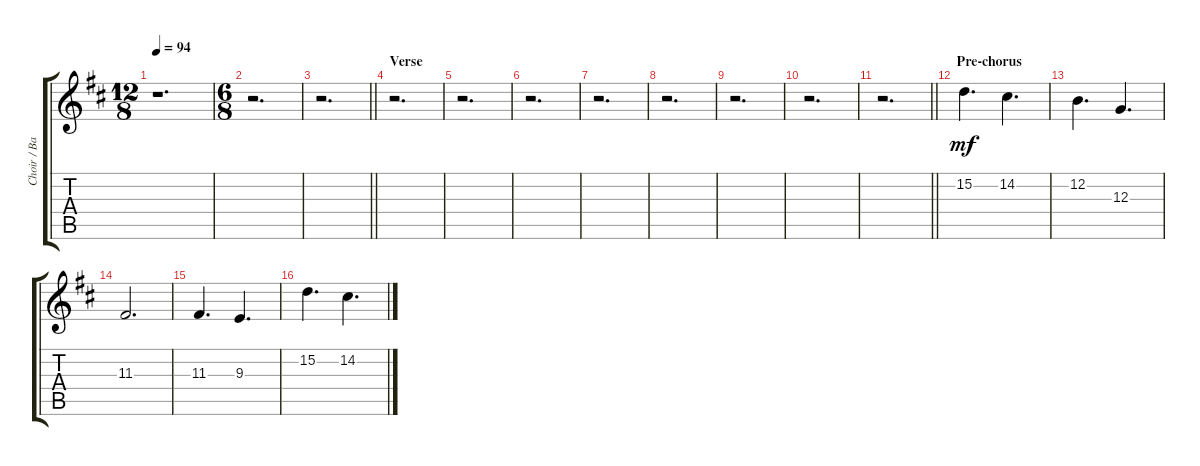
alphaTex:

\track ("Choir / Backing Vocals" "Choir / Ba") {instrument choiraahs}
\staff {score tabs}
\tuning (E4 B3 G3 D3 A2 E2) {hide}
\ts (12 8)
\tempo 94
\clef g2
\ks bminor
r.1{d dy mf} |
\ts (6 8)
r.2{d} |
\barLineRight lightlight
r.2{d} |
\section ("" "Verse")
r.2{d} |
r.2{d} |
r.2{d} |
r.2{d} |
r.2{d} |
r.2{d} |
r.2{d} |
\barLineRight lightlight
r.2{d} |
\section ("" "Pre-chorus")
15.2.4{d} 14.2.4{d} |
12.2.4{d} 12.3.4{d} |
11.3.2{d} |
11.3.4{d} 9.3.4{d} |
15.2.4{d} 14.2.4{d}
